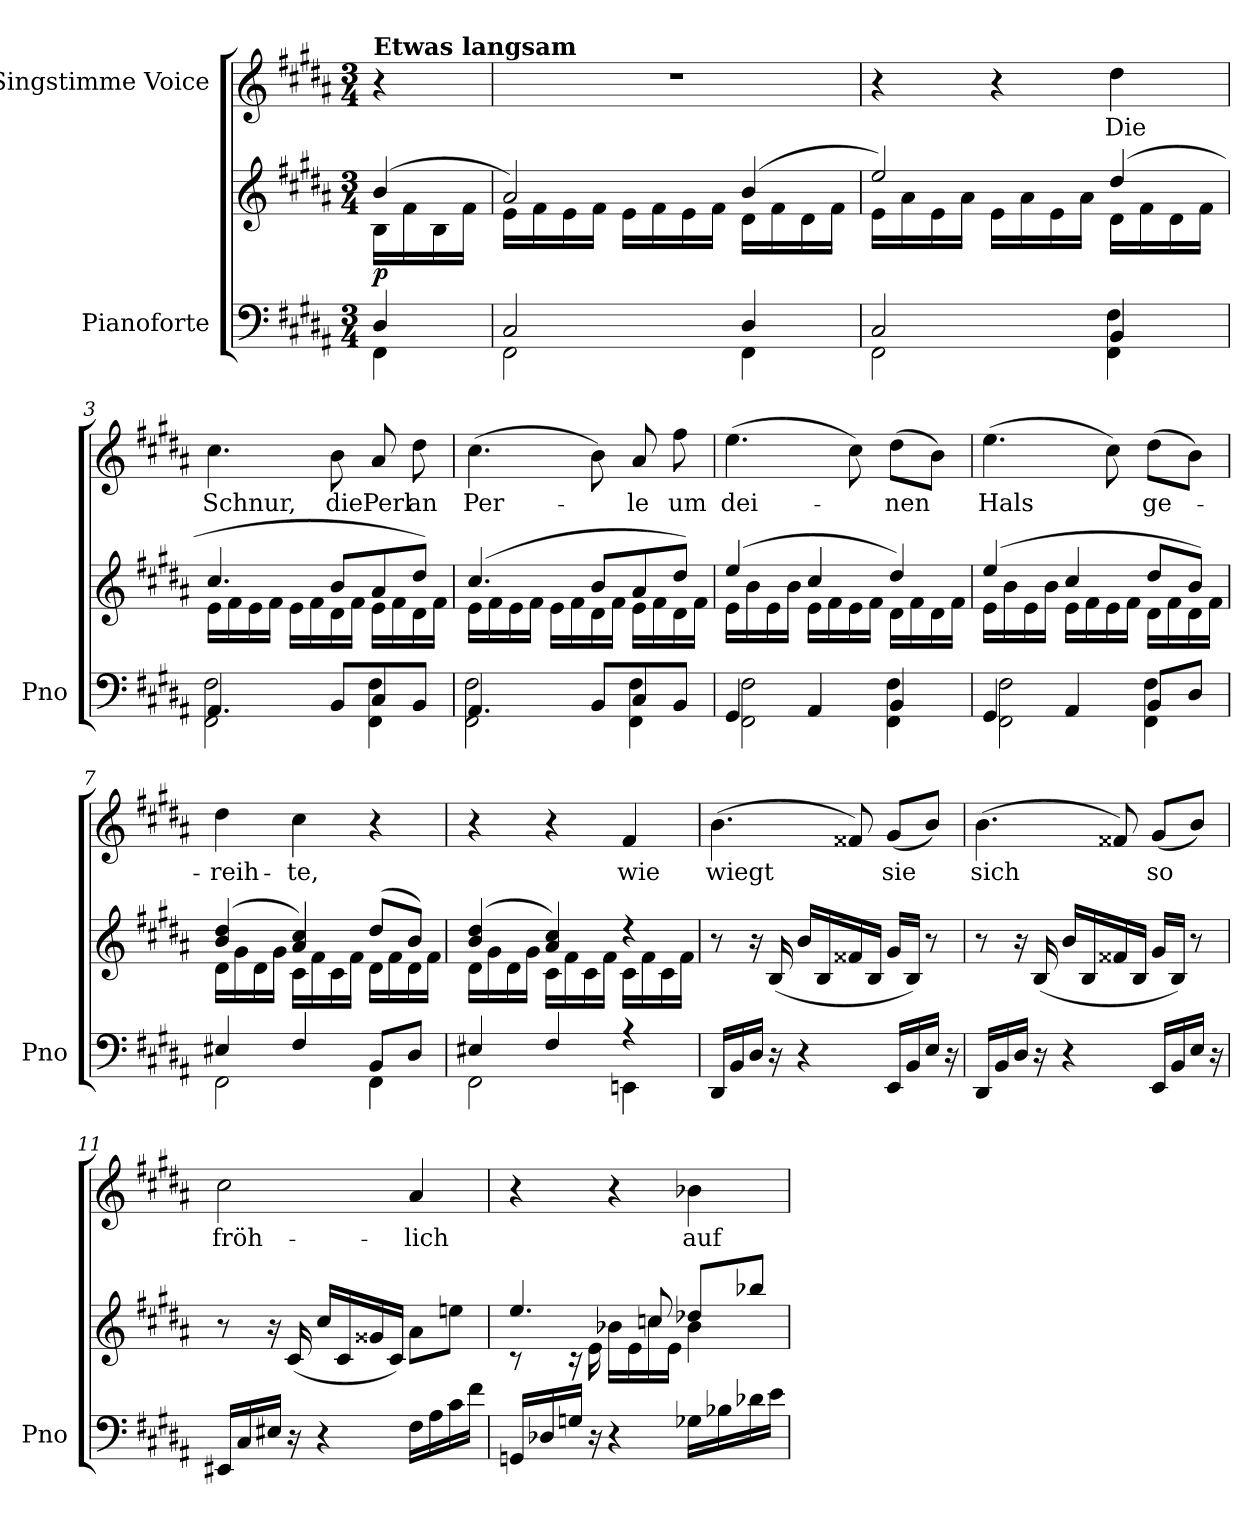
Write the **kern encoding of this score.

**kern	**kern	**dynam	**kern	**text
*part2	*part2	*part2	*part1	*part1
*staff3	*staff2	*staff2/3	*staff1	*staff1
*I"Pianoforte	*	*	*I"Singstimme Voice	*
*I'Pno	*	*	*	*
*clefF4	*clefG2	*	*clefG2	*
*k[f#c#g#d#a#]	*k[f#c#g#d#a#]	*	*k[f#c#g#d#a#]	*
*M3/4	*M3/4	*	*M3/4	*
=	=	=	=	=
*^	*^	*	*	*
!	!	!	!	!	!LO:TX:a:B:t=Etwas langsam	!
!	!	!	!	!LO:DY:b	!	!
4D#/	4FF#\	(>4b/	16B\LL	p	4r	.
.	.	.	16f#\	.	.	.
.	.	.	16B\	.	.	.
.	.	.	16f#\JJ	.	.	.
=1	=1	=1	=1	=1	=1	=1
2C#/	2FF#\	2a#/)	16e\LL	.	2.r	.
.	.	.	16f#\	.	.	.
.	.	.	16e\	.	.	.
.	.	.	16f#\JJ	.	.	.
.	.	.	16e\LL	.	.	.
.	.	.	16f#\	.	.	.
.	.	.	16e\	.	.	.
.	.	.	16f#\JJ	.	.	.
4D#/	4FF#\	(>4b/	16d#\LL	.	.	.
.	.	.	16f#\	.	.	.
.	.	.	16d#\	.	.	.
.	.	.	16f#\JJ	.	.	.
=2	=2	=2	=2	=2	=2	=2
2C#/	2FF#\	2ee/)	16e\LL	.	4r	.
.	.	.	16a#\	.	.	.
.	.	.	16e\	.	.	.
.	.	.	16a#\JJ	.	.	.
.	.	.	16e\LL	.	4r	.
.	.	.	16a#\	.	.	.
.	.	.	16e\	.	.	.
.	.	.	16a#\JJ	.	.	.
!	!	!	!	!	!	!LO:LY:b
4BB/	4FF#\ 4F#\	(>4dd#/	16d#\LL	.	4dd#\	Die
.	.	.	16f#\	.	.	.
.	.	.	16d#\	.	.	.
.	.	.	16f#\JJ	.	.	.
=3	=3	=3	=3	=3	=3	=3
!	!	!	!	!	!	!LO:LY:b
4.AA#/	2FF#\ 2F#\	4.cc#/	16e\LL	.	4.cc#\	Schnur,
.	.	.	16f#\	.	.	.
.	.	.	16e\	.	.	.
.	.	.	16f#\JJ	.	.	.
.	.	.	16e\LL	.	.	.
.	.	.	16f#\	.	.	.
!	!	!	!	!	!	!LO:LY:b
8BB/L	.	8b/L	16d#\	.	8b\	die
.	.	.	16f#\JJ	.	.	.
!	!	!	!	!	!	!LO:LY:b
8C#/	4FF#\ 4F#\	8a#/	16e\LL	.	8a#/	Perl
.	.	.	16f#\	.	.	.
!	!	!	!	!	!	!LO:LY:b
8BB/J	.	8dd#/J)	16d#\	.	8dd#\	an
.	.	.	16f#\JJ	.	.	.
!!LO:LB:g=z
=4	=4	=4	=4	=4	=4	=4
!	!	!	!	!	!	!LO:LY:b
4.AA#/	2FF#\ 2F#\	(>4.cc#/	16e\LL	.	(>4.cc#\	Per-
.	.	.	16f#\	.	.	.
.	.	.	16e\	.	.	.
.	.	.	16f#\JJ	.	.	.
.	.	.	16e\LL	.	.	.
.	.	.	16f#\	.	.	.
8BB/L	.	8b/L	16d#\	.	8b\)	.
.	.	.	16f#\JJ	.	.	.
!	!	!	!	!	!	!LO:LY:b
8C#/	4FF#\ 4F#\	8a#/	16e\LL	.	8a#/	-le
.	.	.	16f#\	.	.	.
!	!	!	!	!	!	!LO:LY:b
8BB/J	.	8dd#/J)	16d#\	.	8ff#\	um
.	.	.	16f#\JJ	.	.	.
=5	=5	=5	=5	=5	=5	=5
!	!	!	!	!	!	!LO:LY:b
4GG#/	2FF#\ 2F#\	(>4ee/	16e\LL	.	(>4.ee\	dei-
.	.	.	16b\	.	.	.
.	.	.	16e\	.	.	.
.	.	.	16b\JJ	.	.	.
4AA#/	.	4cc#/	16e\LL	.	.	.
.	.	.	16f#\	.	.	.
.	.	.	16e\	.	8cc#\)	.
.	.	.	16f#\JJ	.	.	.
!	!	!	!	!	!	!LO:LY:b
4BB/	4FF#\ 4F#\	4dd#/)	16d#\LL	.	(>8dd#\L	-nen
.	.	.	16f#\	.	.	.
.	.	.	16d#\	.	8b\J)	.
.	.	.	16f#\JJ	.	.	.
=6	=6	=6	=6	=6	=6	=6
!	!	!	!	!	!	!LO:LY:b
4GG#/	2FF#\ 2F#\	(>4ee/	16e\LL	.	(>4.ee\	Hals
.	.	.	16b\	.	.	.
.	.	.	16e\	.	.	.
.	.	.	16b\JJ	.	.	.
4AA#/	.	4cc#/	16e\LL	.	.	.
.	.	.	16f#\	.	.	.
.	.	.	16e\	.	8cc#\)	.
.	.	.	16f#\JJ	.	.	.
!	!	!	!	!	!	!LO:LY:b
8BB/L	4FF#\ 4F#\	8dd#/L	16d#\LL	.	(>8dd#\L	ge-
.	.	.	16f#\	.	.	.
8D#/J	.	8b/J)	16d#\	.	8b\J)	.
.	.	.	16f#\JJ	.	.	.
!!LO:LB:g=z
=7	=7	=7	=7	=7	=7	=7
!	!	!	!	!	!	!LO:LY:b
4E#X/	2FF#\	(>4b/ 4dd#/	16d#\LL	.	4dd#\	-reih-
.	.	.	16g#\	.	.	.
.	.	.	16d#\	.	.	.
.	.	.	16g#\JJ	.	.	.
!	!	!	!	!	!	!LO:LY:b
4F#/	.	4a#/ 4cc#/)	16c#\LL	.	4cc#\	-te,
.	.	.	16f#\	.	.	.
.	.	.	16c#\	.	.	.
.	.	.	16f#\JJ	.	.	.
8BB/L	4FF#\	(>8dd#/L	16d#\LL	.	4r	.
.	.	.	16f#\	.	.	.
8D#/J	.	8b/J)	16d#\	.	.	.
.	.	.	16f#\JJ	.	.	.
=8	=8	=8	=8	=8	=8	=8
4E#X/	2FF#\	(>4b/ 4dd#/	16d#\LL	.	4r	.
.	.	.	16g#\	.	.	.
.	.	.	16d#\	.	.	.
.	.	.	16g#\JJ	.	.	.
4F#/	.	4a#/ 4cc#/)	16c#\LL	.	4r	.
.	.	.	16f#\	.	.	.
.	.	.	16c#\	.	.	.
.	.	.	16f#\JJ	.	.	.
!	!	!	!	!	!	!LO:LY:b
4r	4EEn\	4r	16c#\LL	.	4f#/	wie
.	.	.	16f#\	.	.	.
.	.	.	16c#\	.	.	.
.	.	.	16f#\JJ	.	.	.
*v	*v	*	*	*	*	*
=9	=9	=9	=9	=9	=9
!	!	!	!	!	!LO:LY:b
*	*v	*v	*	*	*
16DD#/LL	8r	.	(>4.b\	wiegt
16BB/	.	.	.	.
16D#/JJ	16r	.	.	.
16r	(<16B/	.	.	.
4r	16b/LL	.	.	.
.	16B/	.	.	.
.	16f##X/	.	8f##X/)	.
.	16B/JJ	.	.	.
!	!	!	!	!LO:LY:b
16EE/LL	16g#/LL	.	(<8g#/L	sie
16BB/	16B/JJ)	.	.	.
16E/JJ	8r	.	8b/J)	.
16r	.	.	.	.
!!LO:LB:g=z
=10	=10	=10	=10	=10
!	!	!	!	!LO:LY:b
16DD#/LL	8r	.	(>4.b\	sich
16BB/	.	.	.	.
16D#/JJ	16r	.	.	.
16r	(<16B/	.	.	.
4r	16b/LL	.	.	.
.	16B/	.	.	.
.	16f##X/	.	8f##X/)	.
.	16B/JJ	.	.	.
!	!	!	!	!LO:LY:b
16EE/LL	16g#/LL	.	(<8g#/L	so
16BB/	16B/JJ)	.	.	.
16E/JJ	8r	.	8b/J)	.
16r	.	.	.	.
=11	=11	=11	=11	=11
!	!	!	!	!LO:LY:b
16EE#X/LL	8r	.	2cc#\	fröh-
16C#/	.	.	.	.
16E#X/JJ	16r	.	.	.
16r	(<16c#/	.	.	.
4r	16cc#/LL	.	.	.
.	16c#/	.	.	.
.	16g##X/	.	.	.
.	16c#/JJ)	.	.	.
!	!	!	!	!LO:LY:b
16F#\LL	8a#\L	.	4a#/	-lich
16A#\	.	.	.	.
16c#\	8een\J	.	.	.
16f#\JJ	.	.	.	.
=12	=12	=12	=12	=12
*	*^	*	*	*
16GGn/LL	4.ee/	8r	.	4r	.
16D-X/	.	.	.	.	.
16Gn/JJ	.	16r	.	.	.
16r	.	16e\	.	.	.
4r	.	16b-X\LL	.	4r	.
.	.	16e\	.	.	.
.	8ccn/	16cc\	.	.	.
.	.	16e\JJ	.	.	.
!	!	!	!	!	!LO:LY:b
16G-X\LL	8dd-X/L	4b-\	.	4b-X\	auf
16B-X\	.	.	.	.	.
16d-X\	8bb-X/J	.	.	.	.
16e\JJ	.	.	.	.	.
*	*v	*v	*	*	*
=	=	=	=	=
*-	*-	*-	*-	*-
